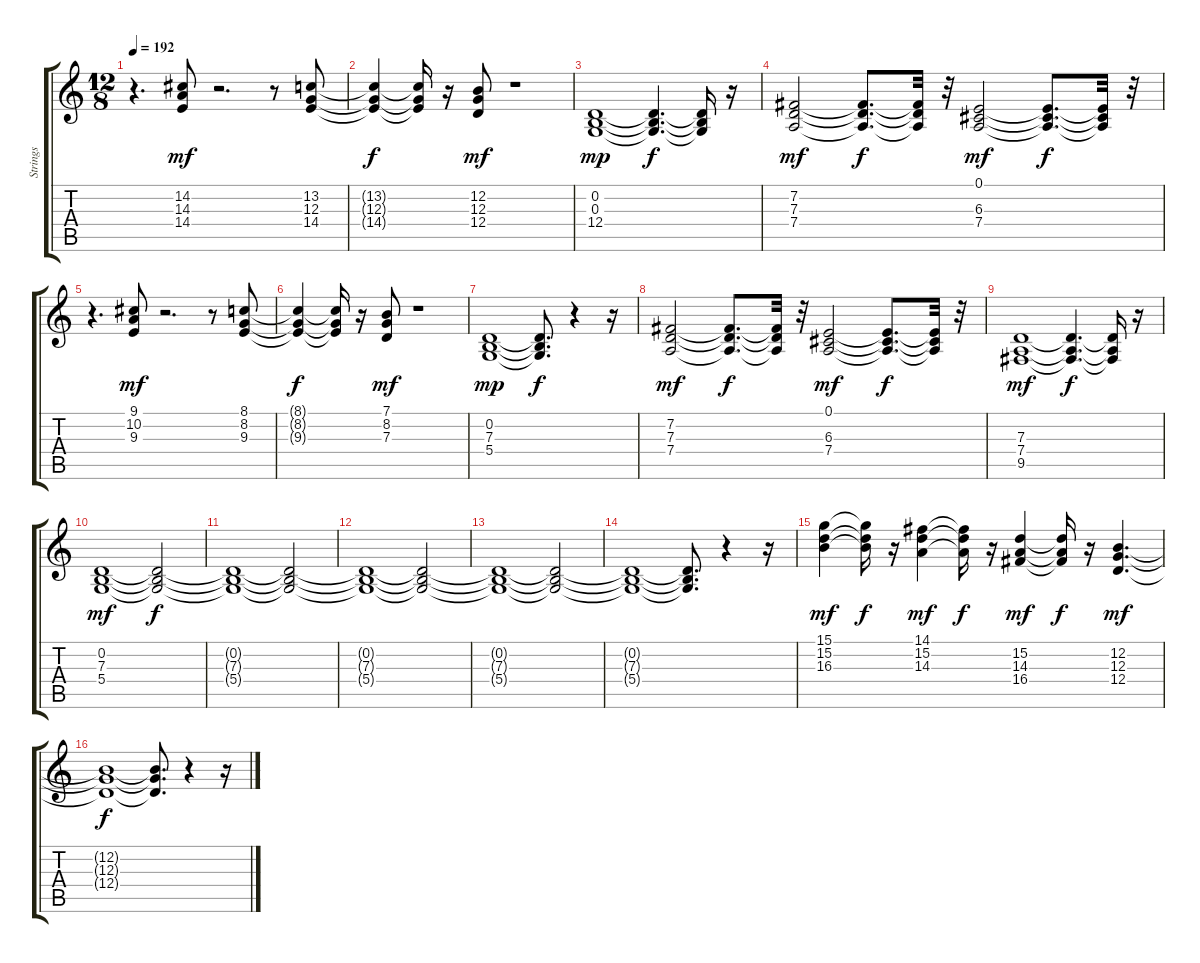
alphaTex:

\track ("Strings" "Strings") {instrument stringensemble1}
\staff {score tabs}
\tuning (E4 B3 G3 D3 A2 E2) {hide}
\ts (12 8)
\tempo 192
\clef g2
\ks c
r.4{d dy f} (14.2 14.3 14.4).8{dy mf} r.2{d} r.8 (13.2 12.3 14.4).8 |
(13.2{t} 12.3{t} 14.4{t}).4{dy f} (13.2{t} 12.3{t} 14.4{t}).16 r.16 (12.2 12.3 12.4).8{dy mf} r.1 |
(0.2 0.3 12.4).1{dy mp} (0.2{t} 0.3{t} 12.4{t}).4{d dy f} (0.2{t} 0.3{t} 12.4{t}).16 r.16 |
(7.2 7.3 7.4).2{dy mf} (7.2{t} 7.3{t} 7.4{t}).8{d dy f} (7.2{t} 7.3{t} 7.4{t}).32 r.32 (0.1 6.3 7.4).2{dy mf} (0.1{t} 6.3{t} 7.4{t}).8{d dy f} (0.1{t} 6.3{t} 7.4{t}).32 r.32 |
r.4{d} (9.1 10.2 9.3).8{dy mf} r.2{d} r.8 (8.1 8.2 9.3).8 |
(8.1{t} 8.2{t} 9.3{t}).4{dy f} (8.1{t} 8.2{t} 9.3{t}).16 r.16 (7.1 8.2 7.3).8{dy mf} r.1 |
(0.2 7.3 5.4).1{dy mp} (0.2{t} 7.3{t} 5.4{t}).8{d dy f} r.4 r.16 |
(7.2 7.3 7.4).2{dy mf} (7.2{t} 7.3{t} 7.4{t}).8{d dy f} (7.2{t} 7.3{t} 7.4{t}).32 r.32 (0.1 6.3 7.4).2{dy mf} (0.1{t} 6.3{t} 7.4{t}).8{d dy f} (0.1{t} 6.3{t} 7.4{t}).32 r.32 |
(7.3 7.4 9.5).1{dy mf} (7.3{t} 7.4{t} 9.5{t}).4{d dy f} (7.3{t} 7.4{t} 9.5{t}).16 r.16 |
(0.2 7.3 5.4).1{dy mf} (0.2{t} 7.3{t} 5.4{t}).2{dy f} |
(0.2{t} 7.3{t} 5.4{t}).1 (0.2{t} 7.3{t} 5.4{t}).2 |
(0.2{t} 7.3{t} 5.4{t}).1 (0.2{t} 7.3{t} 5.4{t}).2 |
(0.2{t} 7.3{t} 5.4{t}).1 (0.2{t} 7.3{t} 5.4{t}).2 |
(0.2{t} 7.3{t} 5.4{t}).1 (0.2{t} 7.3{t} 5.4{t}).8{d} r.4 r.16 |
(15.1 15.2 16.3).4{dy mf} (15.1{t} 15.2{t} 16.3{t}).16{dy f} r.16 (14.1 15.2 14.3).4{dy mf} (14.1{t} 15.2{t} 14.3{t}).16{dy f} r.16 (15.2 14.3 16.4).4{dy mf} (15.2{t} 14.3{t} 16.4{t}).16{dy f} r.16 (12.2 12.3 12.4).4{d dy mf} |
(12.2{t} 12.3{t} 12.4{t}).1{dy f} (12.2{t} 12.3{t} 12.4{t}).8{d} r.4 r.16
